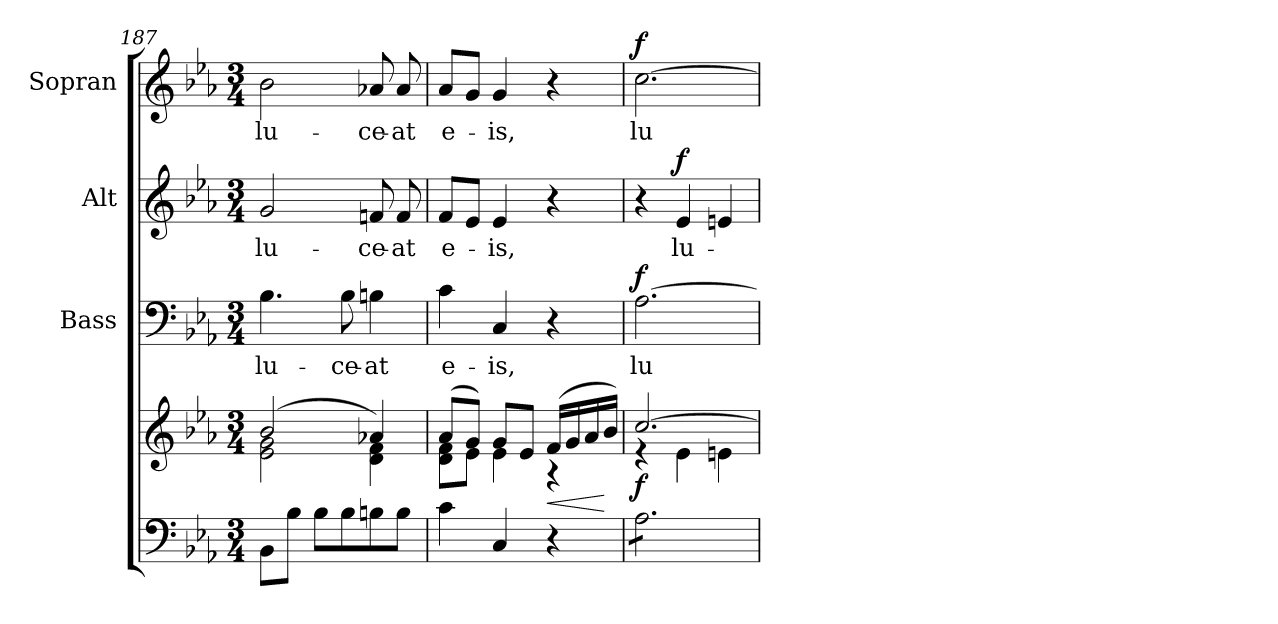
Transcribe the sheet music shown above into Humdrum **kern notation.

**kern	**kern	**dynam	**kern	**text	**dynam	**kern	**text	**dynam	**kern	**text	**dynam
*part4	*part4	*part4	*part3	*part3	*part3	*part2	*part2	*part2	*part1	*part1	*part1
*staff5	*staff4	*staff4/5	*staff3	*staff3	*staff3	*staff2	*staff2	*staff2	*staff1	*staff1	*staff1
*	*	*	*I"Bass	*	*	*I"Alt	*	*	*I"Sopran	*	*
*	*	*	*I'B.	*	*	*I'A.	*	*	*I'S.	*	*
*clefF4	*clefG2	*	*clefF4	*	*	*clefG2	*	*	*clefG2	*	*
*k[b-e-a-]	*k[b-e-a-]	*	*k[b-e-a-]	*	*	*k[b-e-a-]	*	*	*k[b-e-a-]	*	*
*E-:	*E-:	*	*E-:	*	*	*E-:	*	*	*E-:	*	*
*M3/4	*M3/4	*	*M3/4	*	*	*M3/4	*	*	*M3/4	*	*
=187	=187	=187	=187	=187	=187	=187	=187	=187	=187	=187	=187
*	*^	*	*	*	*	*	*	*	*	*	*
!	!	!	!	!	!LO:LY:b	!	!	!LO:LY:b	!	!	!LO:LY:b	!
8BB-\L	(2b-/	2e-\ 2g\	.	4.B-\	lu-	.	2g/	lu-	.	2b-\	lu-	.
8B-\J	.	.	.	.	.	.	.	.	.	.	.	.
8B-\L	.	.	.	.	.	.	.	.	.	.	.	.
!	!	!	!	!	!LO:LY:b	!	!	!	!	!	!	!
8B-\	.	.	.	8B-\	-ce-	.	.	.	.	.	.	.
!	!	!	!	!	!LO:LY:b	!	!	!LO:LY:b	!	!	!LO:LY:b	!
8Bn\	4a-X/)	4d\ 4f\	.	4Bn\	-at	.	8fn/	-ce-	.	8a-X/	-ce-	.
!	!	!	!	!	!	!	!	!LO:LY:b	!	!	!LO:LY:b	!
8B\J	.	.	.	.	.	.	8f/	-at	.	8a-/	-at	.
!!LO:LB:g=z
=188	=188	=188	=188	=188	=188	=188	=188	=188	=188	=188	=188	=188
!	!	!	!	!	!LO:LY:b	!	!	!LO:LY:b	!	!	!LO:LY:b	!
4c\	(>8a-/L	8d\ 8f\L	.	4c\	e-	.	8f/L	e-	.	8a-/L	e-	.
.	8g/J)	8e-\J	.	.	.	.	8e-/J	.	.	8g/J	.	.
!	!	!	!	!	!LO:LY:b	!	!	!LO:LY:b	!	!	!LO:LY:b	!
4C/	8g/L	4e-\	.	4C/	-is,	.	4e-/	-is,	.	4g/	-is,	.
.	8e-/J	.	.	.	.	.	.	.	.	.	.	.
!	!	!	!LO:HP:b	!	!	!	!	!	!	!	!	!
4r	(>16f/LL	4rA	<	4r	.	.	4r	.	.	4r	.	.
.	16g/	.	.	.	.	.	.	.	.	.	.	.
.	16a-/	.	.	.	.	.	.	.	.	.	.	.
.	16b-/JJ)	.	[	.	.	.	.	.	.	.	.	.
=189	=189	=189	=189	=189	=189	=189	=189	=189	=189	=189	=189	=189
!	!	!	!LO:DY:b	!	!LO:LY:b	!LO:DY:a	!	!	!	!	!LO:LY:b	!LO:DY:a
*tremolo	*	*	*	*	*	*	*	*	*	*	*	*
8A-\L	[>2.cc/	4re	f	[2.A-\	lu-	f	4r	.	.	[2.cc\	lu-	f
8A-\	.	.	.	.	.	.	.	.	.	.	.	.
!	!	!	!	!	!	!	!	!LO:LY:b	!LO:DY:a	!	!	!
8A-\	.	4e-\	.	.	.	.	4e-/	lu-	f	.	.	.
8A-\	.	.	.	.	.	.	.	.	.	.	.	.
8A-\	.	4en\	.	.	.	.	4en/	.	.	.	.	.
8A-\J	.	.	.	.	.	.	.	.	.	.	.	.
*Xtremolo	*	*	*	*	*	*	*	*	*	*	*	*
*	*v	*v	*	*	*	*	*	*	*	*	*	*
=	=	=	=	=	=	=	=	=	=	=	=
*-	*-	*-	*-	*-	*-	*-	*-	*-	*-	*-	*-
